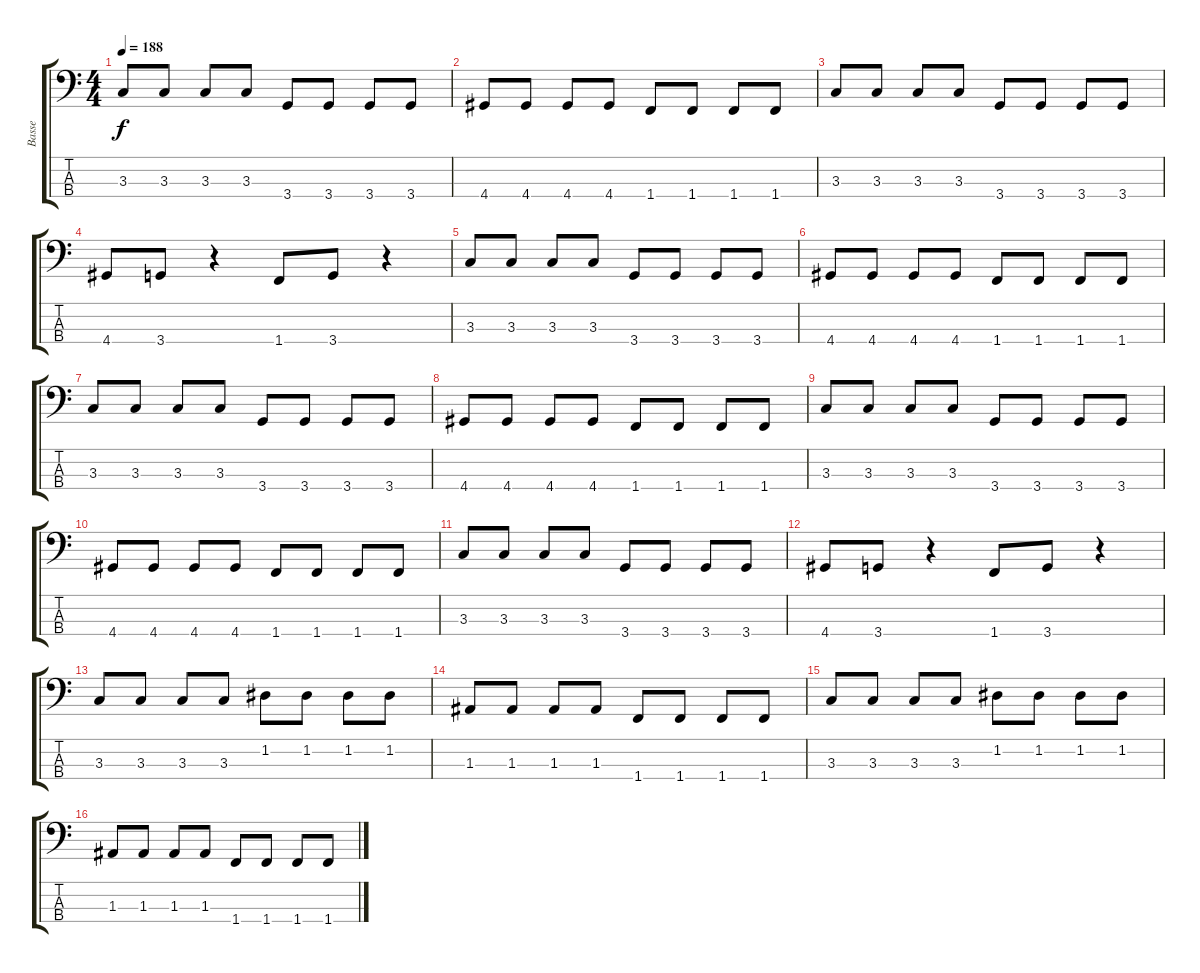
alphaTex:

\track ("Basse" "Basse") {instrument electricbasspick}
\staff {score tabs}
\tuning (G2 D2 A1 E1) {hide}
\ts (4 4)
\tempo 188
\clef f4
\ks c
3.3.8{dy f} 3.3.8 3.3.8 3.3.8 3.4.8 3.4.8 3.4.8 3.4.8 |
4.4.8 4.4.8 4.4.8 4.4.8 1.4.8 1.4.8 1.4.8 1.4.8 |
3.3.8 3.3.8 3.3.8 3.3.8 3.4.8 3.4.8 3.4.8 3.4.8 |
4.4.8 3.4.8 r.4 1.4.8 3.4.8 r.4 |
3.3.8 3.3.8 3.3.8 3.3.8 3.4.8 3.4.8 3.4.8 3.4.8 |
4.4.8 4.4.8 4.4.8 4.4.8 1.4.8 1.4.8 1.4.8 1.4.8 |
3.3.8 3.3.8 3.3.8 3.3.8 3.4.8 3.4.8 3.4.8 3.4.8 |
4.4.8 4.4.8 4.4.8 4.4.8 1.4.8 1.4.8 1.4.8 1.4.8 |
3.3.8 3.3.8 3.3.8 3.3.8 3.4.8 3.4.8 3.4.8 3.4.8 |
4.4.8 4.4.8 4.4.8 4.4.8 1.4.8 1.4.8 1.4.8 1.4.8 |
3.3.8 3.3.8 3.3.8 3.3.8 3.4.8 3.4.8 3.4.8 3.4.8 |
4.4.8 3.4.8 r.4 1.4.8 3.4.8 r.4 |
3.3.8 3.3.8 3.3.8 3.3.8 1.2.8 1.2.8 1.2.8 1.2.8 |
1.3.8 1.3.8 1.3.8 1.3.8 1.4.8 1.4.8 1.4.8 1.4.8 |
3.3.8 3.3.8 3.3.8 3.3.8 1.2.8 1.2.8 1.2.8 1.2.8 |
1.3.8 1.3.8 1.3.8 1.3.8 1.4.8 1.4.8 1.4.8 1.4.8
